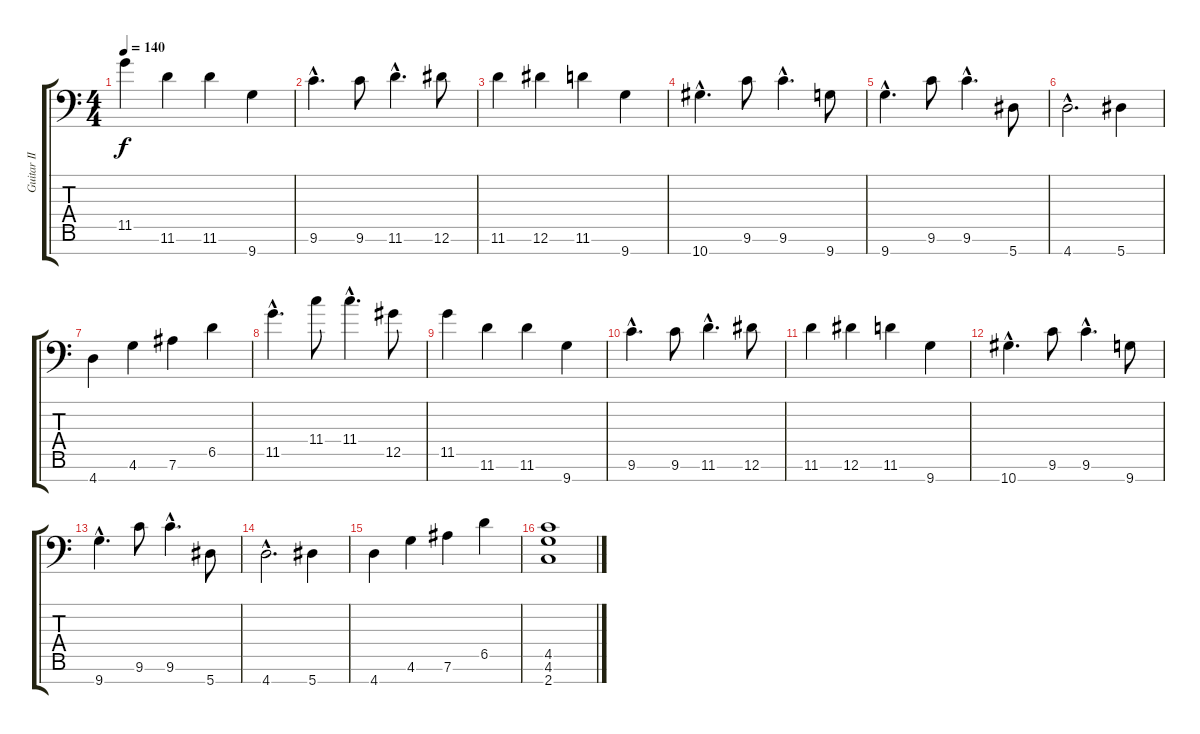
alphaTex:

\track ("Guitar II" "Guitar II") {instrument distortionguitar}
\staff {score tabs}
\tuning (Eb4 Bb3 Gb3 Db3 Ab2 Eb2 Bb1) {hide}
\ts (4 4)
\tempo 140
\clef f4
\ks c
11.5.4{dy f} 11.6.4 11.6.4 9.7.4 |
9.6{hac}.4{d} 9.6.8 11.6{hac}.4{d} 12.6.8 |
11.6.4 12.6.4 11.6.4 9.7.4 |
10.7{hac}.4{d} 9.6.8 9.6{hac}.4{d} 9.7.8 |
9.7{hac}.4{d} 9.6.8 9.6{hac}.4{d} 5.7.8 |
4.7{hac}.2{d} 5.7.4 |
4.7.4 4.6.4 7.6.4 6.5.4 |
11.5{hac}.4{d} 11.4.8 11.4{hac}.4{d} 12.5.8 |
11.5.4 11.6.4 11.6.4 9.7.4 |
9.6{hac}.4{d} 9.6.8 11.6{hac}.4{d} 12.6.8 |
11.6.4 12.6.4 11.6.4 9.7.4 |
10.7{hac}.4{d} 9.6.8 9.6{hac}.4{d} 9.7.8 |
9.7{hac}.4{d} 9.6.8 9.6{hac}.4{d} 5.7.8 |
4.7{hac}.2{d} 5.7.4 |
4.7.4 4.6.4 7.6.4 6.5.4 |
(4.5 4.6 2.7).1
